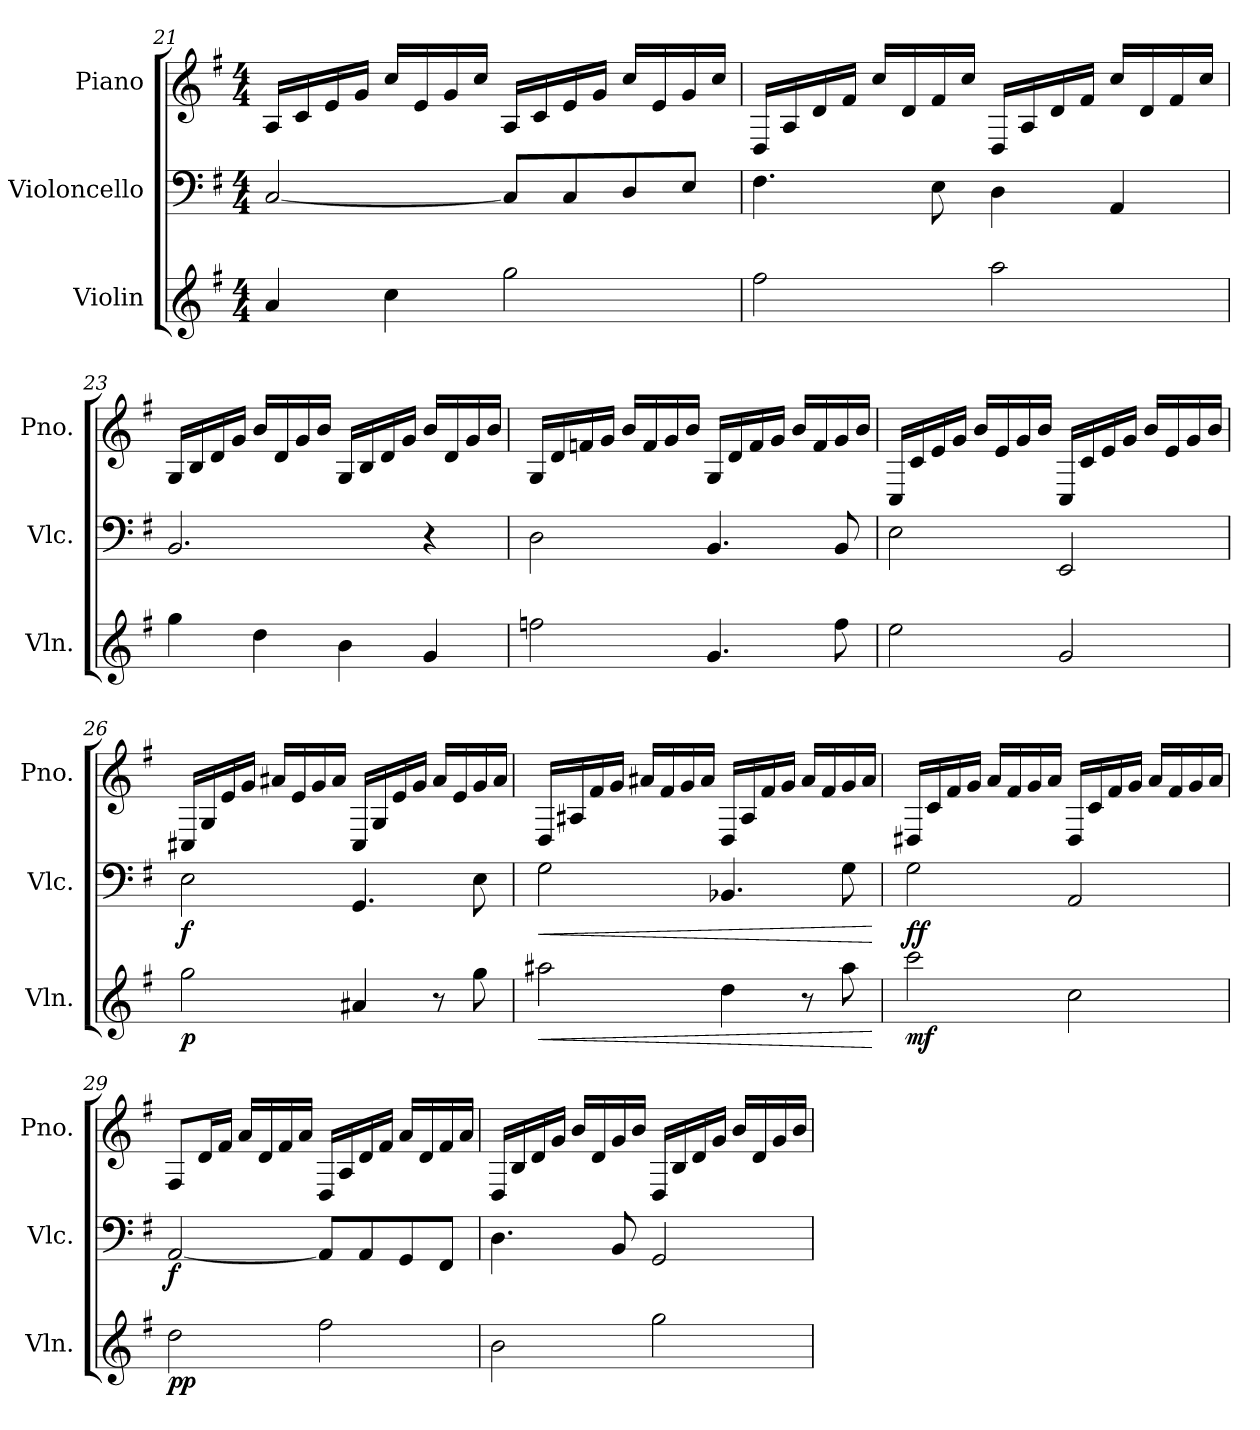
**kern	**dynam	**kern	**dynam	**kern
*part3	*part3	*part2	*part2	*part1
*staff3	*staff3	*staff2	*staff2	*staff1
*I"Violin	*	*I"Violoncello	*	*I"Piano
*I'Vln.	*	*I'Vlc.	*	*I'Pno.
!!LO:LB:g=z
*clefG2	*	*clefF4	*	*clefG2
*k[f#]	*	*k[f#]	*	*k[f#]
*G:	*	*G:	*	*G:
*M4/4	*	*M4/4	*	*M4/4
=21	=21	=21	=21	=21
4a/	.	[2C/	.	16A/LL
.	.	.	.	16c/
.	.	.	.	16e/
.	.	.	.	16g/JJ
4cc\	.	.	.	16cc/LL
.	.	.	.	16e/
.	.	.	.	16g/
.	.	.	.	16cc/JJ
2gg\	.	8C/L]	.	16A/LL
.	.	.	.	16c/
.	.	8C/	.	16e/
.	.	.	.	16g/JJ
.	.	8D/	.	16cc/LL
.	.	.	.	16e/
.	.	8E/J	.	16g/
.	.	.	.	16cc/JJ
=22	=22	=22	=22	=22
2ff#\	.	4.F#\	.	16D/LL
.	.	.	.	16A/
.	.	.	.	16d/
.	.	.	.	16f#/JJ
.	.	.	.	16cc/LL
.	.	.	.	16d/
.	.	8E\	.	16f#/
.	.	.	.	16cc/JJ
2aa\	.	4D\	.	16D/LL
.	.	.	.	16A/
.	.	.	.	16d/
.	.	.	.	16f#/JJ
.	.	4AA/	.	16cc/LL
.	.	.	.	16d/
.	.	.	.	16f#/
.	.	.	.	16cc/JJ
!!LO:PB:g=z
=23	=23	=23	=23	=23
4gg\	.	2.BB/	.	16G/LL
.	.	.	.	16B/
.	.	.	.	16d/
.	.	.	.	16g/JJ
4dd\	.	.	.	16b/LL
.	.	.	.	16d/
.	.	.	.	16g/
.	.	.	.	16b/JJ
4b\	.	.	.	16G/LL
.	.	.	.	16B/
.	.	.	.	16d/
.	.	.	.	16g/JJ
4g/	.	4r	.	16b/LL
.	.	.	.	16d/
.	.	.	.	16g/
.	.	.	.	16b/JJ
=24	=24	=24	=24	=24
2ffn\	.	2D\	.	16G/LL
.	.	.	.	16d/
.	.	.	.	16fn/
.	.	.	.	16g/JJ
.	.	.	.	16b/LL
.	.	.	.	16f/
.	.	.	.	16g/
.	.	.	.	16b/JJ
4.g/	.	4.BB/	.	16G/LL
.	.	.	.	16d/
.	.	.	.	16f/
.	.	.	.	16g/JJ
.	.	.	.	16b/LL
.	.	.	.	16f/
8ff\	.	8BB/	.	16g/
.	.	.	.	16b/JJ
!!LO:LB:g=z
=25	=25	=25	=25	=25
2ee\	.	2E\	.	16C/LL
.	.	.	.	16c/
.	.	.	.	16e/
.	.	.	.	16g/JJ
.	.	.	.	16b/LL
.	.	.	.	16e/
.	.	.	.	16g/
.	.	.	.	16b/JJ
2g/	.	2EE/	.	16C/LL
.	.	.	.	16c/
.	.	.	.	16e/
.	.	.	.	16g/JJ
.	.	.	.	16b/LL
.	.	.	.	16e/
.	.	.	.	16g/
.	.	.	.	16b/JJ
=26	=26	=26	=26	=26
!	!LO:DY:b	!	!LO:DY:b	!
2gg\	p	2E\	f	16C#X/LL
.	.	.	.	16G/
.	.	.	.	16e/
.	.	.	.	16g/JJ
.	.	.	.	16a#X/LL
.	.	.	.	16e/
.	.	.	.	16g/
.	.	.	.	16a#/JJ
4a#X/	.	4.GG/	.	16C#/LL
.	.	.	.	16G/
.	.	.	.	16e/
.	.	.	.	16g/JJ
8r	.	.	.	16a#/LL
.	.	.	.	16e/
8gg\	.	8E\	.	16g/
.	.	.	.	16a#/JJ
!!LO:LB:g=z
=27	=27	=27	=27	=27
!	!LO:HP:b	!	!LO:HP:b	!
2aa#X\	<	2G\	<	16D/LL
.	.	.	.	16A#X/
.	.	.	.	16f#/
.	.	.	.	16g/JJ
.	.	.	.	16a#X/LL
.	.	.	.	16f#/
.	.	.	.	16g/
.	.	.	.	16a#/JJ
4dd\	.	4.BB-X/	.	16D/LL
.	.	.	.	16A#/
.	.	.	.	16f#/
.	.	.	.	16g/JJ
8r	.	.	.	16a#/LL
.	.	.	.	16f#/
8aa#\	.	8G\	.	16g/
.	.	.	.	16a#/JJ
.	[	.	[	.
=28	=28	=28	=28	=28
!	!LO:DY:b	!	!LO:DY:b	!
2ccc\	mf	2G\	ff	16D#X/LL
.	.	.	.	16c/
.	.	.	.	16f#/
.	.	.	.	16g/JJ
.	.	.	.	16a/LL
.	.	.	.	16f#/
.	.	.	.	16g/
.	.	.	.	16a/JJ
2cc\	.	2AA/	.	16D#/LL
.	.	.	.	16c/
.	.	.	.	16f#/
.	.	.	.	16g/JJ
.	.	.	.	16a/LL
.	.	.	.	16f#/
.	.	.	.	16g/
.	.	.	.	16a/JJ
!!LO:LB:g=z
=29	=29	=29	=29	=29
!	!LO:DY:b	!	!LO:DY:b	!
2dd\	pp	[2AA/	f	8F#/L
.	.	.	.	16d/L
.	.	.	.	16f#/JJ
.	.	.	.	16a/LL
.	.	.	.	16d/
.	.	.	.	16f#/
.	.	.	.	16a/JJ
2ff#\	.	8AA/L]	.	16D/LL
.	.	.	.	16A/
.	.	8AA/	.	16d/
.	.	.	.	16f#/JJ
.	.	8GG/	.	16a/LL
.	.	.	.	16d/
.	.	8FF#/J	.	16f#/
.	.	.	.	16a/JJ
=30	=30	=30	=30	=30
2b\	.	4.D\	.	16D/LL
.	.	.	.	16B/
.	.	.	.	16d/
.	.	.	.	16g/JJ
.	.	.	.	16b/LL
.	.	.	.	16d/
.	.	8BB/	.	16g/
.	.	.	.	16b/JJ
2gg\	.	2GG/	.	16D/LL
.	.	.	.	16B/
.	.	.	.	16d/
.	.	.	.	16g/JJ
.	.	.	.	16b/LL
.	.	.	.	16d/
.	.	.	.	16g/
.	.	.	.	16b/JJ
=	=	=	=	=
*-	*-	*-	*-	*-
